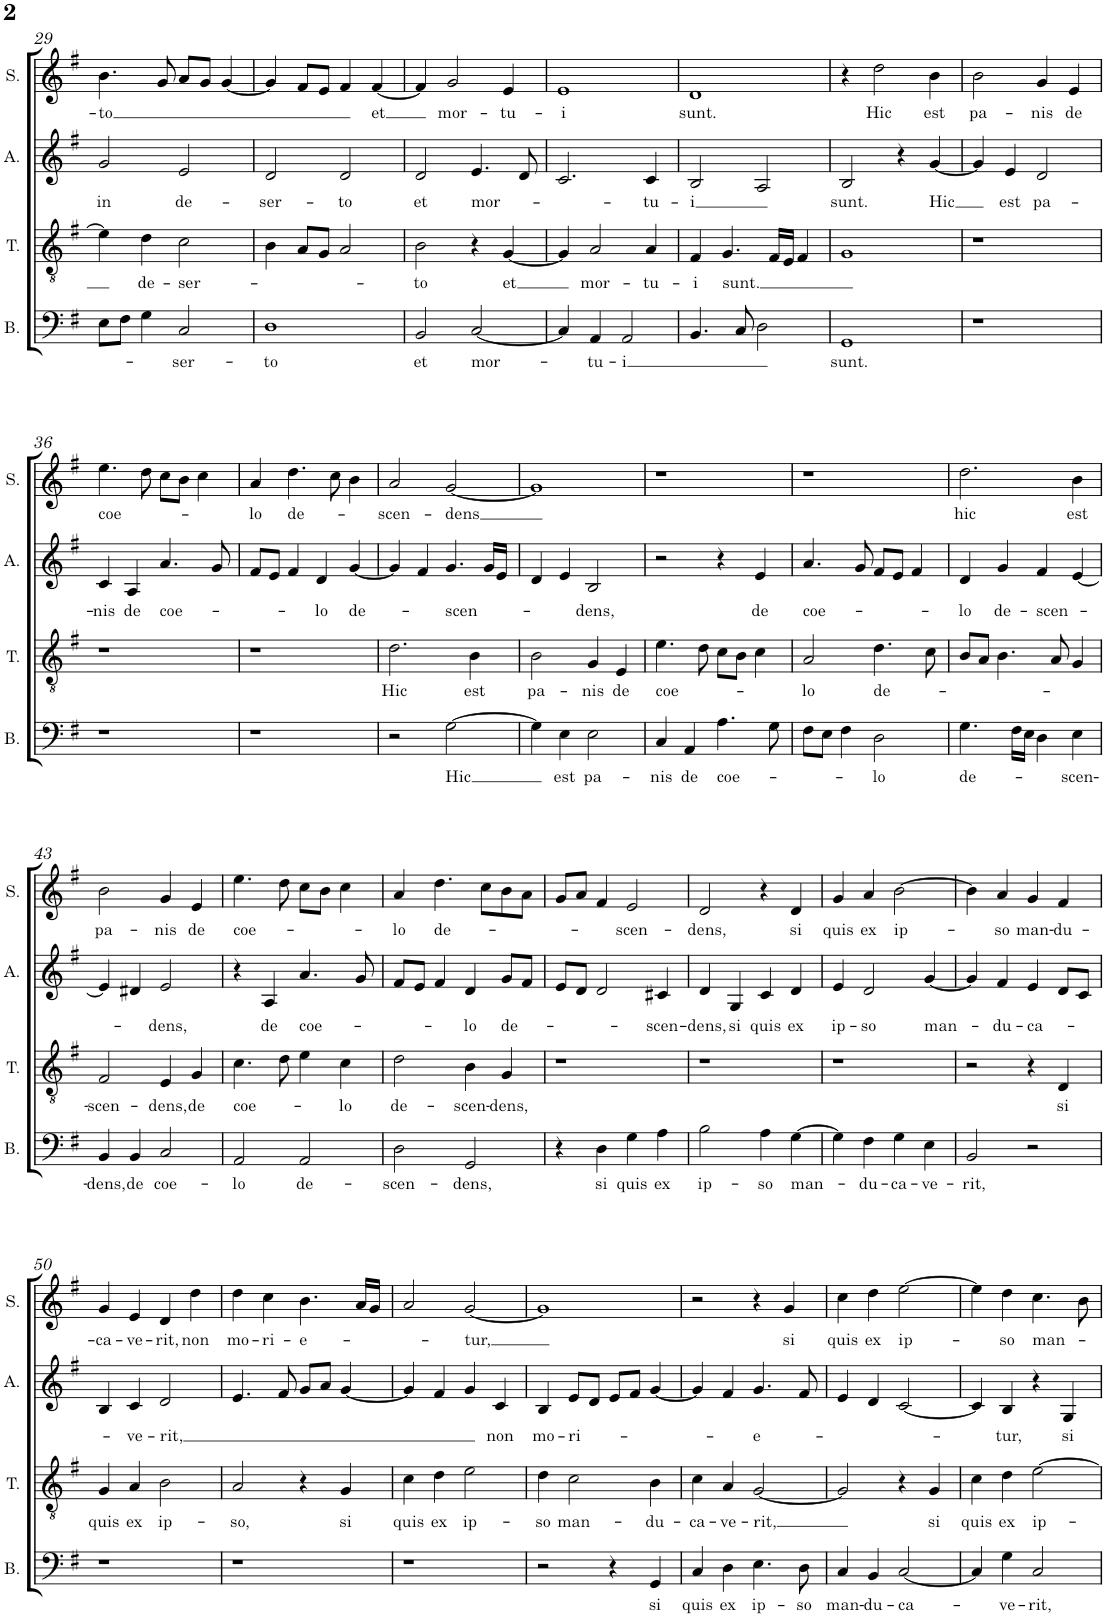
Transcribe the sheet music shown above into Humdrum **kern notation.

**kern	**text	**kern	**text	**kern	**text	**kern	**text
*part4	*part4	*part3	*part3	*part2	*part2	*part1	*part1
*staff4	*staff4	*staff3	*staff3	*staff2	*staff2	*staff1	*staff1
*I"Bass	*	*I"Tenor	*	*I"Alto	*	*I"Soprano	*
*I'B.	*	*I'T.	*	*I'A.	*	*I'S.	*
!!LO:PB:g=z
*clefF4	*	*clefGv2	*	*clefG2	*	*clefG2	*
*k[f#]	*	*k[f#]	*	*k[f#]	*	*k[f#]	*
*M4/4	*	*M4/4	*	*M4/4	*	*M4/4	*
*met(c)	*	*met(c)	*	*met(c)	*	*met(c)	*
=29	=29	=29	=29	=29	=29	=29	=29
!	!	!	!	!	!LO:LY:b	!	!LO:LY:b
8E\L	.	4e\]	.	2g/	in	4.b\	-to
8F#\J	.	.	.	.	.	.	.
!	!	!	!LO:LY:b	!	!	!	!
4G\	.	4d\	de-	.	.	.	.
.	.	.	.	.	.	8g/	.
!	!LO:LY:b	!	!LO:LY:b	!	!LO:LY:b	!	!
2C/	-ser-	2c\	-ser-	2e/	de-	8a/L	.
.	.	.	.	.	.	8g/J	.
.	.	.	.	.	.	[4g/	.
=30	=30	=30	=30	=30	=30	=30	=30
!	!LO:LY:b	!	!	!	!LO:LY:b	!	!
1D	-to	4B\	.	2d/	-ser-	4g/]	.
.	.	8A/L	.	.	.	8f#/L	.
.	.	8G/J	.	.	.	8e/J	.
!	!	!	!	!	!LO:LY:b	!	!
.	.	2A/	.	2d/	-to	4f#/	.
!	!	!	!	!	!	!	!LO:LY:b
.	.	.	.	.	.	[4f#/	et
=31	=31	=31	=31	=31	=31	=31	=31
!	!LO:LY:b	!	!LO:LY:b	!	!LO:LY:b	!	!
2BB/	et	2B\	-to	2d/	et	4f#/]	.
!	!	!	!	!	!	!	!LO:LY:b
.	.	.	.	.	.	2g/	mor-
!	!LO:LY:b	!	!	!	!LO:LY:b	!	!
[2C/	mor-	4r	.	4.e/	mor-	.	.
!	!	!	!LO:LY:b	!	!	!	!LO:LY:b
.	.	[4G/	et	.	.	4e/	-tu-
.	.	.	.	8d/	.	.	.
=32	=32	=32	=32	=32	=32	=32	=32
!	!	!	!	!	!	!	!LO:LY:b
4C/]	.	4G/]	.	2.c/	.	1e	-i
!	!LO:LY:b	!	!LO:LY:b	!	!	!	!
4AA/	-tu-	2A/	mor-	.	.	.	.
!	!LO:LY:b	!	!	!	!	!	!
2AA/	-i	.	.	.	.	.	.
!	!	!	!LO:LY:b	!	!LO:LY:b	!	!
.	.	4A/	-tu-	4c/	-tu-	.	.
=33	=33	=33	=33	=33	=33	=33	=33
!	!	!	!LO:LY:b	!	!LO:LY:b	!	!LO:LY:b
4.BB/	.	4F#/	-i	2B/	-i	1d	sunt.
!	!	!	!LO:LY:b	!	!	!	!
.	.	4.G/	sunt.	.	.	.	.
8C/	.	.	.	.	.	.	.
2D\	.	.	.	2A/	.	.	.
.	.	16F#/LL	.	.	.	.	.
.	.	16E/JJ	.	.	.	.	.
.	.	4F#/	.	.	.	.	.
=34	=34	=34	=34	=34	=34	=34	=34
!	!LO:LY:b	!	!	!	!LO:LY:b	!	!
1GG	sunt.	1G	.	2B/	sunt.	4r	.
!	!	!	!	!	!	!	!LO:LY:b
.	.	.	.	.	.	2dd\	Hic
.	.	.	.	4r	.	.	.
!	!	!	!	!	!LO:LY:b	!	!LO:LY:b
.	.	.	.	[4g/	Hic	4b\	est
=35	=35	=35	=35	=35	=35	=35	=35
!	!	!	!	!	!	!	!LO:LY:b
1r	.	1r	.	4g/]	.	2b\	pa-
!	!	!	!	!	!LO:LY:b	!	!
.	.	.	.	4e/	est	.	.
!	!	!	!	!	!LO:LY:b	!	!LO:LY:b
.	.	.	.	2d/	pa-	4g/	-nis
!	!	!	!	!	!	!	!LO:LY:b
.	.	.	.	.	.	4e/	de
!!LO:LB:g=z
=36	=36	=36	=36	=36	=36	=36	=36
!	!	!	!	!	!LO:LY:b	!	!LO:LY:b
1r	.	1r	.	4c/	-nis	4.ee\	coe-
!	!	!	!	!	!LO:LY:b	!	!
.	.	.	.	4A/	de	.	.
.	.	.	.	.	.	8dd\	.
!	!	!	!	!	!LO:LY:b	!	!
.	.	.	.	4.a/	coe-	8cc\L	.
.	.	.	.	.	.	8b\J	.
.	.	.	.	.	.	4cc\	.
.	.	.	.	8g/	.	.	.
=37	=37	=37	=37	=37	=37	=37	=37
!	!	!	!	!	!	!	!LO:LY:b
1r	.	1r	.	8f#/L	.	4a/	-lo
.	.	.	.	8e/J	.	.	.
!	!	!	!	!	!	!	!LO:LY:b
.	.	.	.	4f#/	.	4.dd\	de-
!	!	!	!	!	!LO:LY:b	!	!
.	.	.	.	4d/	-lo	.	.
.	.	.	.	.	.	8cc\	.
!	!	!	!	!	!LO:LY:b	!	!
.	.	.	.	[4g/	de-	4b\	.
=38	=38	=38	=38	=38	=38	=38	=38
!	!	!	!LO:LY:b	!	!	!	!LO:LY:b
2r	.	2.d\	Hic	4g/]	.	2a/	-scen-
.	.	.	.	4f#/	.	.	.
!	!LO:LY:b	!	!	!	!LO:LY:b	!	!LO:LY:b
[2G\	Hic	.	.	4.g/	-scen-	[2g/	-dens
!	!	!	!LO:LY:b	!	!	!	!
.	.	4B\	est	.	.	.	.
.	.	.	.	16g/LL	.	.	.
.	.	.	.	16e/JJ	.	.	.
=39	=39	=39	=39	=39	=39	=39	=39
!	!	!	!LO:LY:b	!	!	!	!
4G\]	.	2B\	pa-	4d/	.	1g]	.
!	!LO:LY:b	!	!	!	!	!	!
4E\	est	.	.	4e/	.	.	.
!	!LO:LY:b	!	!LO:LY:b	!	!LO:LY:b	!	!
2E\	pa-	4G/	-nis	2B/	-dens,	.	.
!	!	!	!LO:LY:b	!	!	!	!
.	.	4E/	de	.	.	.	.
=40	=40	=40	=40	=40	=40	=40	=40
!	!LO:LY:b	!	!LO:LY:b	!	!	!	!
4C/	-nis	4.e\	coe-	2r	.	1r	.
!	!LO:LY:b	!	!	!	!	!	!
4AA/	de	.	.	.	.	.	.
.	.	8d\	.	.	.	.	.
!	!LO:LY:b	!	!	!	!	!	!
4.A\	coe-	8c\L	.	4r	.	.	.
.	.	8B\J	.	.	.	.	.
!	!	!	!	!	!LO:LY:b	!	!
.	.	4c\	.	4e/	de	.	.
8G\	.	.	.	.	.	.	.
=41	=41	=41	=41	=41	=41	=41	=41
!	!	!	!LO:LY:b	!	!LO:LY:b	!	!
8F#\L	.	2A/	-lo	4.a/	coe-	1r	.
8E\J	.	.	.	.	.	.	.
4F#\	.	.	.	.	.	.	.
.	.	.	.	8g/	.	.	.
!	!LO:LY:b	!	!LO:LY:b	!	!	!	!
2D\	-lo	4.d\	de-	8f#/L	.	.	.
.	.	.	.	8e/J	.	.	.
.	.	.	.	4f#/	.	.	.
.	.	8c\	.	.	.	.	.
=42	=42	=42	=42	=42	=42	=42	=42
!	!LO:LY:b	!	!	!	!LO:LY:b	!	!LO:LY:b
4.G\	de-	8B/L	.	4d/	-lo	2.dd\	hic
.	.	8A/J	.	.	.	.	.
!	!	!	!	!	!LO:LY:b	!	!
.	.	4.B\	.	4g/	de-	.	.
16F#\LL	.	.	.	.	.	.	.
16E\JJ	.	.	.	.	.	.	.
!	!	!	!	!	!LO:LY:b	!	!
4D\	.	.	.	4f#/	-scen-	.	.
.	.	8A/	.	.	.	.	.
!	!LO:LY:b	!	!	!	!	!	!LO:LY:b
4E\	-scen-	4G/	.	[4e/	.	4b\	est
!!LO:LB:g=z
=43	=43	=43	=43	=43	=43	=43	=43
!	!LO:LY:b	!	!LO:LY:b	!	!	!	!LO:LY:b
4BB/	-dens,	2F#/	-scen-	4e/]	.	2b\	pa-
!	!LO:LY:b	!	!	!	!	!	!
4BB/	de	.	.	4d#X/	.	.	.
!	!LO:LY:b	!	!LO:LY:b	!	!LO:LY:b	!	!LO:LY:b
2C/	coe-	4E/	-dens,	2e/	-dens,	4g/	-nis
!	!	!	!LO:LY:b	!	!	!	!LO:LY:b
.	.	4G/	de	.	.	4e/	de
=44	=44	=44	=44	=44	=44	=44	=44
!	!LO:LY:b	!	!LO:LY:b	!	!	!	!LO:LY:b
2AA/	-lo	4.c\	coe-	4r	.	4.ee\	coe-
!	!	!	!	!	!LO:LY:b	!	!
.	.	.	.	4A/	de	.	.
.	.	8d\	.	.	.	8dd\	.
!	!LO:LY:b	!	!	!	!LO:LY:b	!	!
2AA/	de-	4e\	.	4.a/	coe-	8cc\L	.
.	.	.	.	.	.	8b\J	.
!	!	!	!LO:LY:b	!	!	!	!
.	.	4c\	-lo	.	.	4cc\	.
.	.	.	.	8g/	.	.	.
=45	=45	=45	=45	=45	=45	=45	=45
!	!LO:LY:b	!	!LO:LY:b	!	!	!	!LO:LY:b
2D\	-scen-	2d\	de-	8f#/L	.	4a/	-lo
.	.	.	.	8e/J	.	.	.
!	!	!	!	!	!	!	!LO:LY:b
.	.	.	.	4f#/	.	4.dd\	de-
!	!LO:LY:b	!	!LO:LY:b	!	!LO:LY:b	!	!
2GG/	-dens,	4B\	-scen-	4d/	-lo	.	.
.	.	.	.	.	.	8cc\L	.
!	!	!	!LO:LY:b	!	!LO:LY:b	!	!
.	.	4G/	-dens,	8g/L	de-	8b\	.
.	.	.	.	8f#/J	.	8a\J	.
=46	=46	=46	=46	=46	=46	=46	=46
4r	.	1r	.	8e/L	.	8g/L	.
.	.	.	.	8d/J	.	8a/J	.
!	!LO:LY:b	!	!	!	!	!	!
4D\	si	.	.	2d/	.	4f#/	.
!	!LO:LY:b	!	!	!	!	!	!LO:LY:b
4G\	quis	.	.	.	.	2e/	-scen-
!	!LO:LY:b	!	!	!	!LO:LY:b	!	!
4A\	ex	.	.	4c#X/	-scen-	.	.
=47	=47	=47	=47	=47	=47	=47	=47
!	!LO:LY:b	!	!	!	!LO:LY:b	!	!LO:LY:b
2B\	ip-	1r	.	4d/	-dens,	2d/	-dens,
!	!	!	!	!	!LO:LY:b	!	!
.	.	.	.	4G/	si	.	.
!	!LO:LY:b	!	!	!	!LO:LY:b	!	!
4A\	-so	.	.	4c/	quis	4r	.
!	!LO:LY:b	!	!	!	!LO:LY:b	!	!LO:LY:b
[4G\	man-	.	.	4d/	ex	4d/	si
=48	=48	=48	=48	=48	=48	=48	=48
!	!	!	!	!	!LO:LY:b	!	!LO:LY:b
4G\]	.	1r	.	4e/	ip-	4g/	quis
!	!LO:LY:b	!	!	!	!LO:LY:b	!	!LO:LY:b
4F#\	-du-	.	.	2d/	-so	4a/	ex
!	!LO:LY:b	!	!	!	!	!	!LO:LY:b
4G\	-ca-	.	.	.	.	[2b\	ip-
!	!LO:LY:b	!	!	!	!LO:LY:b	!	!
4E\	-ve-	.	.	[4g/	man-	.	.
=49	=49	=49	=49	=49	=49	=49	=49
!	!LO:LY:b	!	!	!	!	!	!
2BB/	-rit,	2r	.	4g/]	.	4b\]	.
!	!	!	!	!	!LO:LY:b	!	!LO:LY:b
.	.	.	.	4f#/	-du-	4a/	-so
!	!	!	!	!	!LO:LY:b	!	!LO:LY:b
2r	.	4r	.	4e/	-ca-	4g/	man-
!	!	!	!LO:LY:b	!	!	!	!LO:LY:b
.	.	4D/	si	8d/L	.	4f#/	-du-
.	.	.	.	8c/J	.	.	.
!!LO:LB:g=z
=50	=50	=50	=50	=50	=50	=50	=50
!	!	!	!LO:LY:b	!	!	!	!LO:LY:b
1r	.	4G/	quis	4B/	.	4g/	-ca-
!	!	!	!LO:LY:b	!	!LO:LY:b	!	!LO:LY:b
.	.	4A/	ex	4c/	-ve-	4e/	-ve-
!	!	!	!LO:LY:b	!	!LO:LY:b	!	!LO:LY:b
.	.	2B\	ip-	2d/	-rit,	4d/	-rit,
!	!	!	!	!	!	!	!LO:LY:b
.	.	.	.	.	.	4dd\	non
=51	=51	=51	=51	=51	=51	=51	=51
!	!	!	!LO:LY:b	!	!	!	!LO:LY:b
1r	.	2A/	-so,	4.e/	.	4dd\	mo-
!	!	!	!	!	!	!	!LO:LY:b
.	.	.	.	.	.	4cc\	-ri-
.	.	.	.	8f#/	.	.	.
!	!	!	!	!	!	!	!LO:LY:b
.	.	4r	.	8g/L	.	4.b\	-e-
.	.	.	.	8a/J	.	.	.
!	!	!	!LO:LY:b	!	!	!	!
.	.	4G/	si	[4g/	.	.	.
.	.	.	.	.	.	16a/LL	.
.	.	.	.	.	.	16g/JJ	.
=52	=52	=52	=52	=52	=52	=52	=52
!	!	!	!LO:LY:b	!	!	!	!
1r	.	4c\	quis	4g/]	.	2a/	.
!	!	!	!LO:LY:b	!	!	!	!
.	.	4d\	ex	4f#/	.	.	.
!	!	!	!LO:LY:b	!	!	!	!LO:LY:b
.	.	2e\	ip-	4g/	.	[2g/	-tur,
!	!	!	!	!	!LO:LY:b	!	!
.	.	.	.	4c/	non	.	.
=53	=53	=53	=53	=53	=53	=53	=53
!	!	!	!LO:LY:b	!	!LO:LY:b	!	!
2r	.	4d\	so	4B/	mo-	1g]	.
!	!	!	!LO:LY:b	!	!LO:LY:b	!	!
.	.	2c\	man-	8e/L	-ri-	.	.
.	.	.	.	8d/J	.	.	.
4r	.	.	.	8e/L	.	.	.
.	.	.	.	8f#/J	.	.	.
!	!LO:LY:b	!	!LO:LY:b	!	!	!	!
4GG/	si	4B\	-du-	[4g/	.	.	.
=54	=54	=54	=54	=54	=54	=54	=54
!	!LO:LY:b	!	!LO:LY:b	!	!	!	!
4C/	quis	4c\	-ca-	4g/]	.	2r	.
!	!LO:LY:b	!	!LO:LY:b	!	!	!	!
4D\	ex	4A/	-ve-	4f#/	.	.	.
!	!LO:LY:b	!	!LO:LY:b	!	!LO:LY:b	!	!
4.E\	ip-	[2G/	-rit,	4.g/	-e-	4r	.
!	!	!	!	!	!	!	!LO:LY:b
.	.	.	.	.	.	4g/	si
!	!LO:LY:b	!	!	!	!	!	!
8D\	-so	.	.	8f#/	.	.	.
=55	=55	=55	=55	=55	=55	=55	=55
!	!LO:LY:b	!	!	!	!	!	!LO:LY:b
4C/	man-	2G/]	.	4e/	.	4cc\	quis
!	!LO:LY:b	!	!	!	!	!	!LO:LY:b
4BB/	-du-	.	.	4d/	.	4dd\	ex
!	!LO:LY:b	!	!	!	!	!	!LO:LY:b
[2C/	-ca-	4r	.	[2c/	.	[2ee\	ip-
!	!	!	!LO:LY:b	!	!	!	!
.	.	4G/	si	.	.	.	.
=56	=56	=56	=56	=56	=56	=56	=56
!	!	!	!LO:LY:b	!	!	!	!
4C/]	.	4c\	quis	4c/]	.	4ee\]	.
!	!LO:LY:b	!	!LO:LY:b	!	!LO:LY:b	!	!LO:LY:b
4G\	-ve-	4d\	ex	4B/	-tur,	4dd\	-so
!	!LO:LY:b	!	!LO:LY:b	!	!	!	!LO:LY:b
2C/	-rit,	[2e\	ip-	4r	.	4.cc\	man-
!	!	!	!	!	!LO:LY:b	!	!
.	.	.	.	4G/	si	.	.
.	.	.	.	.	.	8b\	.
=	=	=	=	=	=	=	=
*-	*-	*-	*-	*-	*-	*-	*-
